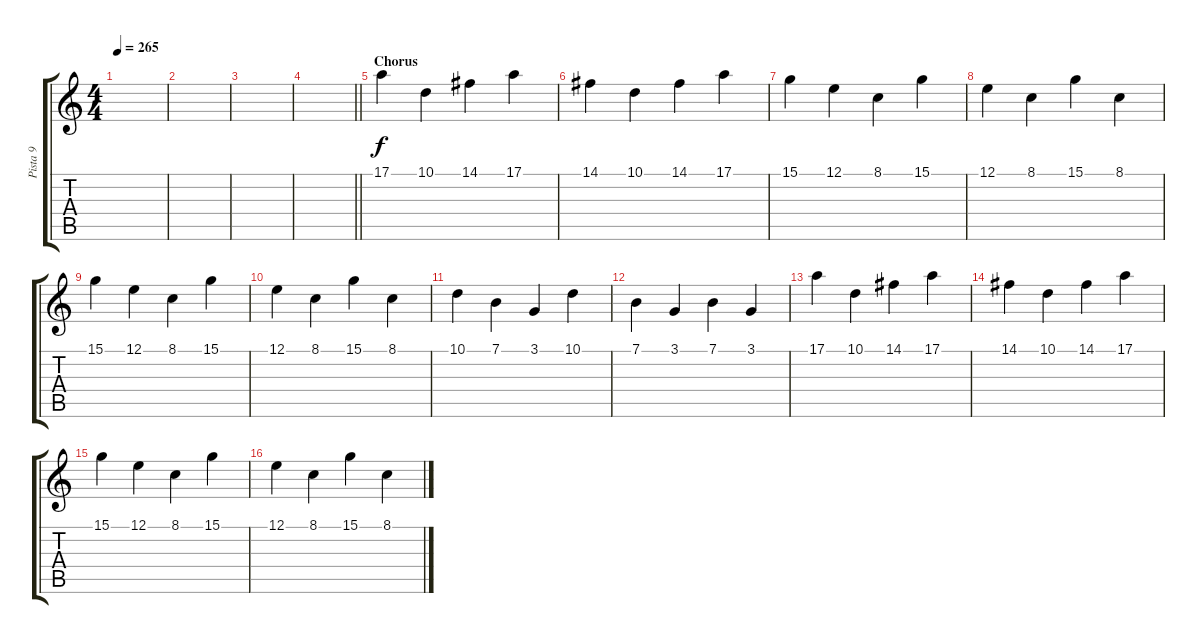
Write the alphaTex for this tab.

\track ("Pista 9" "Pista 9") {instrument acousticgrandpiano}
\staff {score tabs}
\tuning (E4 B3 G3 D3 A2 E2) {hide}
\ts (4 4)
\tempo 265
\clef g2
\ks c
|
|
|
\barLineRight lightlight
|
\section ("" "Chorus")
17.1.4 10.1.4 14.1.4 17.1.4 |
14.1.4 10.1.4 14.1.4 17.1.4 |
15.1.4 12.1.4 8.1.4 15.1.4 |
12.1.4 8.1.4 15.1.4 8.1.4 |
15.1.4 12.1.4 8.1.4 15.1.4 |
12.1.4 8.1.4 15.1.4 8.1.4 |
10.1.4 7.1.4 3.1.4 10.1.4 |
7.1.4 3.1.4 7.1.4 3.1.4 |
17.1.4 10.1.4 14.1.4 17.1.4 |
14.1.4 10.1.4 14.1.4 17.1.4 |
15.1.4 12.1.4 8.1.4 15.1.4 |
12.1.4 8.1.4 15.1.4 8.1.4
